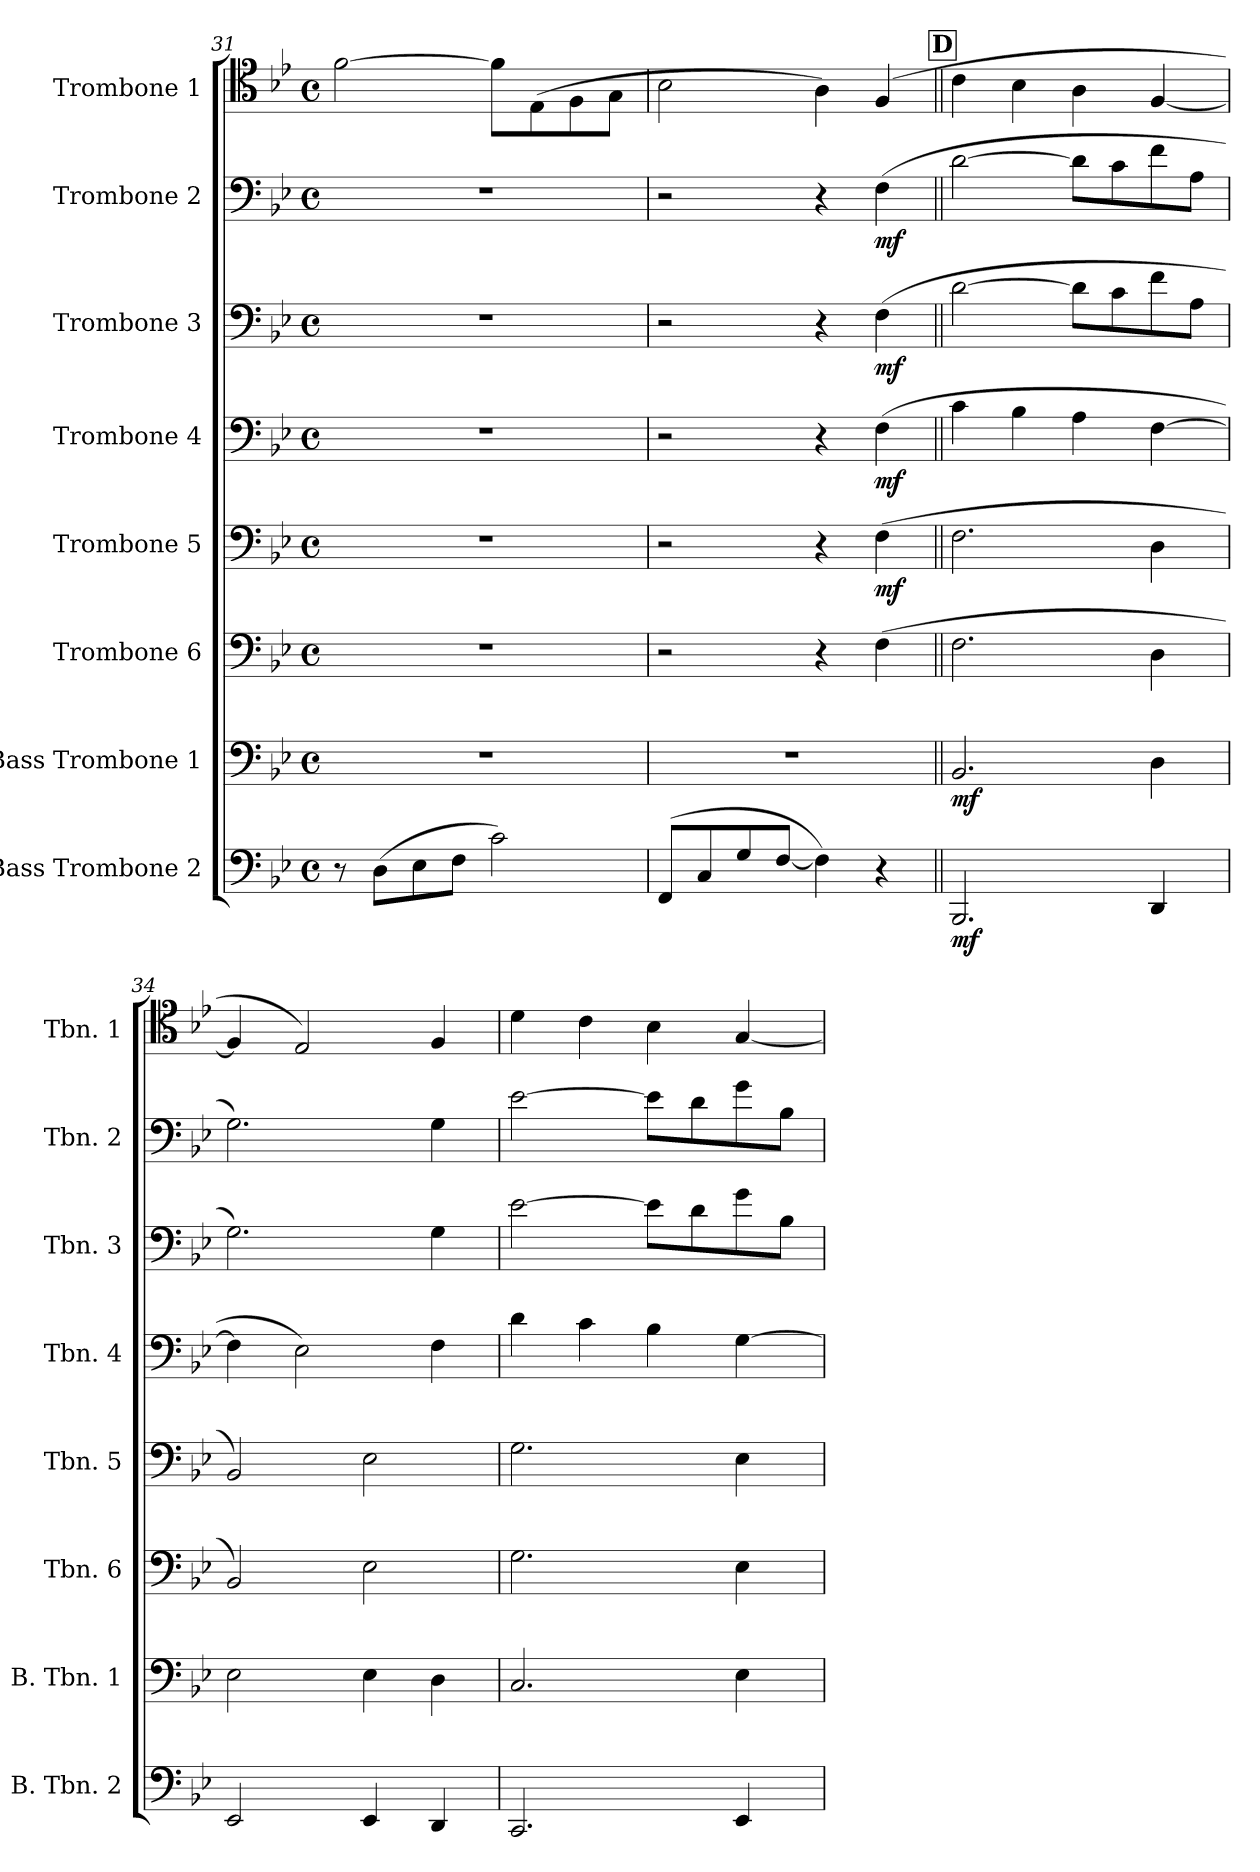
**kern	**dynam	**kern	**dynam	**kern	**dynam	**kern	**dynam	**kern	**dynam	**kern	**dynam	**kern	**dynam	**kern
*part8	*part8	*part7	*part7	*part6	*part6	*part5	*part5	*part4	*part4	*part3	*part3	*part2	*part2	*part1
*staff8	*staff8	*staff7	*staff7	*staff6	*staff6	*staff5	*staff5	*staff4	*staff4	*staff3	*staff3	*staff2	*staff2	*staff1
*I"Bass Trombone 2	*	*I"Bass Trombone 1	*	*I"Trombone 6	*	*I"Trombone 5	*	*I"Trombone 4	*	*I"Trombone 3	*	*I"Trombone 2	*	*I"Trombone 1
*I'B. Tbn. 2	*	*I'B. Tbn. 1	*	*I'Tbn. 6	*	*I'Tbn. 5	*	*I'Tbn. 4	*	*I'Tbn. 3	*	*I'Tbn. 2	*	*I'Tbn. 1
*clefF4	*	*clefF4	*	*clefF4	*	*clefF4	*	*clefF4	*	*clefF4	*	*clefF4	*	*clefC4
*k[b-e-]	*	*k[b-e-]	*	*k[b-e-]	*	*k[b-e-]	*	*k[b-e-]	*	*k[b-e-]	*	*k[b-e-]	*	*k[b-e-]
*M4/4	*	*M4/4	*	*M4/4	*	*M4/4	*	*M4/4	*	*M4/4	*	*M4/4	*	*M4/4
*met(c)	*	*met(c)	*	*met(c)	*	*met(c)	*	*met(c)	*	*met(c)	*	*met(c)	*	*met(c)
=31	=31	=31	=31	=31	=31	=31	=31	=31	=31	=31	=31	=31	=31	=31
8r	.	1r	.	1r	.	1r	.	1r	.	1r	.	1r	.	[2f\
(>8D\L	.	.	.	.	.	.	.	.	.	.	.	.	.	.
8E-\	.	.	.	.	.	.	.	.	.	.	.	.	.	.
8F\J	.	.	.	.	.	.	.	.	.	.	.	.	.	.
2c\)	.	.	.	.	.	.	.	.	.	.	.	.	.	8f\L]
.	.	.	.	.	.	.	.	.	.	.	.	.	.	(>8E-\
.	.	.	.	.	.	.	.	.	.	.	.	.	.	8F\
.	.	.	.	.	.	.	.	.	.	.	.	.	.	8G\J
!!LO:PB:g=z
=32	=32	=32	=32	=32	=32	=32	=32	=32	=32	=32	=32	=32	=32	=32
(<8FF/L	.	1r	.	2r	.	2r	.	2r	.	2r	.	2r	.	2B-\
8C/	.	.	.	.	.	.	.	.	.	.	.	.	.	.
8G/	.	.	.	.	.	.	.	.	.	.	.	.	.	.
[8F/J	.	.	.	.	.	.	.	.	.	.	.	.	.	.
4F\])	.	.	.	4r	.	4r	.	4r	.	4r	.	4r	.	4A\)
!	!	!	!	!	!LO:DY:b	!	!	!	!	!	!	!	!	!
!	!	!	!	!	!LO:DY:n=1:b	!	!LO:DY:b	!	!LO:DY:b	!	!LO:DY:b	!	!LO:DY:b	!
4r	.	.	.	(>4F\	mf mf	(>4F\	mf	(>4F\	mf	(>4F\	mf	(>4F\	mf	(>4F/
!!LO:REH:place=s1:a:B:fs=14:t=D
=33||	=33||	=33||	=33||	=33||	=33||	=33||	=33||	=33||	=33||	=33||	=33||	=33||	=33||	=33||
!	!LO:DY:b	!	!LO:DY:b	!	!	!	!	!	!	!	!	!	!	!
2.BBB-/	mf	2.BB-/	mf	2.F\	.	2.F\	.	4c\	.	[2d\	.	[2d\	.	4c\
.	.	.	.	.	.	.	.	4B-\	.	.	.	.	.	4B-\
.	.	.	.	.	.	.	.	4A\	.	8d\L]	.	8d\L]	.	4A\
.	.	.	.	.	.	.	.	.	.	8c\	.	8c\	.	.
4DD/	.	4D\	.	4D\	.	4D\	.	[4F\	.	8f\	.	8f\	.	[4F/
.	.	.	.	.	.	.	.	.	.	8A\J	.	8A\J	.	.
=34	=34	=34	=34	=34	=34	=34	=34	=34	=34	=34	=34	=34	=34	=34
2EE-/	.	2E-\	.	2BB-/)	.	2BB-/)	.	4F\]	.	2.G\)	.	2.G\)	.	4F/]
.	.	.	.	.	.	.	.	2E-\)	.	.	.	.	.	2E-/)
4EE-/	.	4E-\	.	2E-\	.	2E-\	.	.	.	.	.	.	.	.
4DD/	.	4D\	.	.	.	.	.	4F\	.	4G\	.	4G\	.	4F/
=35	=35	=35	=35	=35	=35	=35	=35	=35	=35	=35	=35	=35	=35	=35
2.CC/	.	2.C/	.	2.G\	.	2.G\	.	4d\	.	[2e-\	.	[2e-\	.	4d\
.	.	.	.	.	.	.	.	4c\	.	.	.	.	.	4c\
.	.	.	.	.	.	.	.	4B-\	.	8e-\L]	.	8e-\L]	.	4B-\
.	.	.	.	.	.	.	.	.	.	8d\	.	8d\	.	.
4EE-/	.	4E-\	.	4E-\	.	4E-\	.	[4G\	.	8g\	.	8g\	.	[4G/
.	.	.	.	.	.	.	.	.	.	8B-\J	.	8B-\J	.	.
=	=	=	=	=	=	=	=	=	=	=	=	=	=	=
*-	*-	*-	*-	*-	*-	*-	*-	*-	*-	*-	*-	*-	*-	*-
